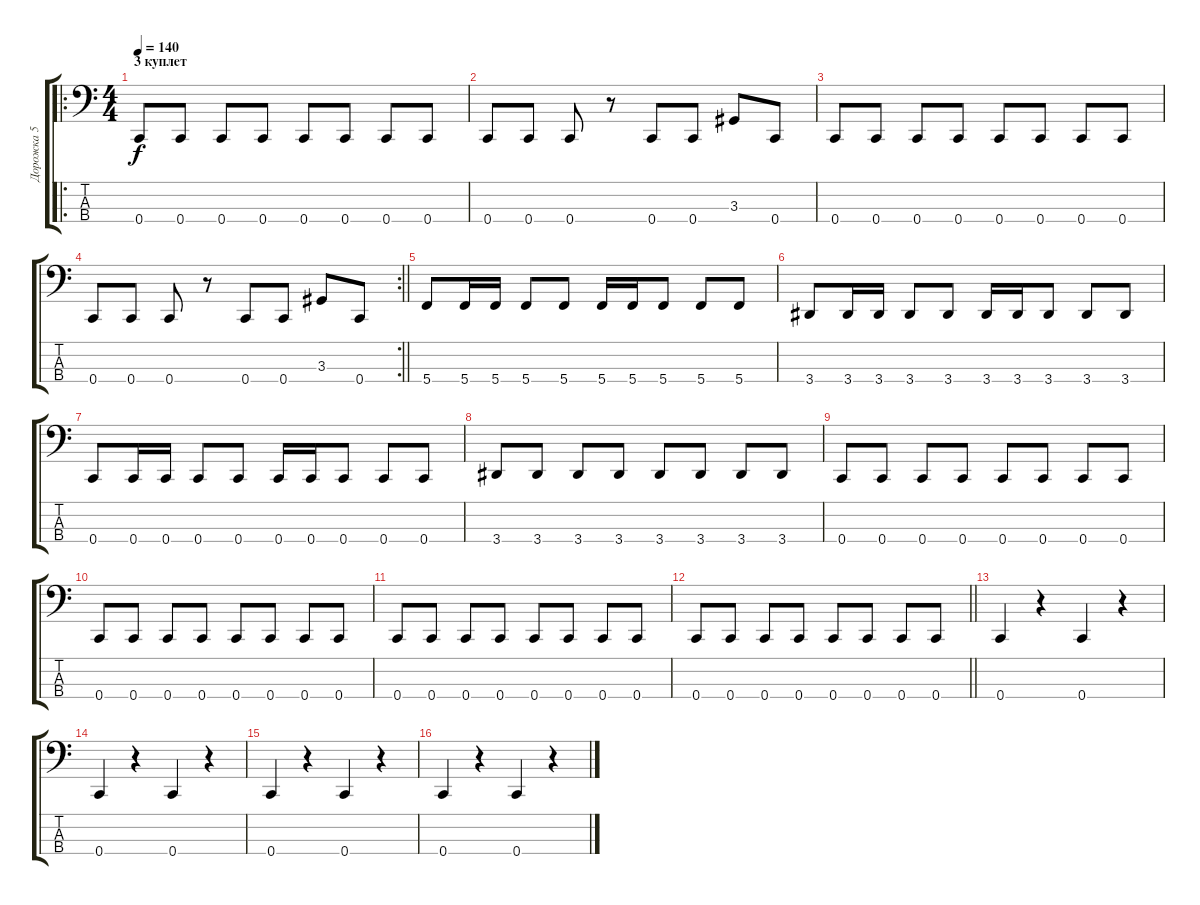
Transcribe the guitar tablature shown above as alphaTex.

\track ("Дорожка 5" "Дорожка 5") {instrument slapbass1}
\staff {score tabs}
\tuning (Eb2 Bb1 F1 C1) {hide}
\ro
\ts (4 4)
\section ("" "3 куплет")
\tempo 140
\clef f4
\ks c
0.4.8{dy f} 0.4.8 0.4.8 0.4.8 0.4.8 0.4.8 0.4.8 0.4.8 |
0.4.8 0.4.8 0.4.8 r.8 0.4.8 0.4.8 3.3.8 0.4.8 |
0.4.8 0.4.8 0.4.8 0.4.8 0.4.8 0.4.8 0.4.8 0.4.8 |
\rc 2
\barLineRight lightlight
0.4.8 0.4.8 0.4.8 r.8 0.4.8 0.4.8 3.3.8 0.4.8 |
5.4.8 5.4.16 5.4.16 5.4.8 5.4.8 5.4.16 5.4.16 5.4.8 5.4.8 5.4.8 |
3.4.8 3.4.16 3.4.16 3.4.8 3.4.8 3.4.16 3.4.16 3.4.8 3.4.8 3.4.8 |
0.4.8 0.4.16 0.4.16 0.4.8 0.4.8 0.4.16 0.4.16 0.4.8 0.4.8 0.4.8 |
3.4.8 3.4.8 3.4.8 3.4.8 3.4.8 3.4.8 3.4.8 3.4.8 |
0.4.8 0.4.8 0.4.8 0.4.8 0.4.8 0.4.8 0.4.8 0.4.8 |
0.4.8 0.4.8 0.4.8 0.4.8 0.4.8 0.4.8 0.4.8 0.4.8 |
0.4.8 0.4.8 0.4.8 0.4.8 0.4.8 0.4.8 0.4.8 0.4.8 |
\barLineRight lightlight
0.4.8 0.4.8 0.4.8 0.4.8 0.4.8 0.4.8 0.4.8 0.4.8 |
0.4.4 r.4 0.4.4 r.4 |
0.4.4 r.4 0.4.4 r.4 |
0.4.4 r.4 0.4.4 r.4 |
0.4.4 r.4 0.4.4 r.4
